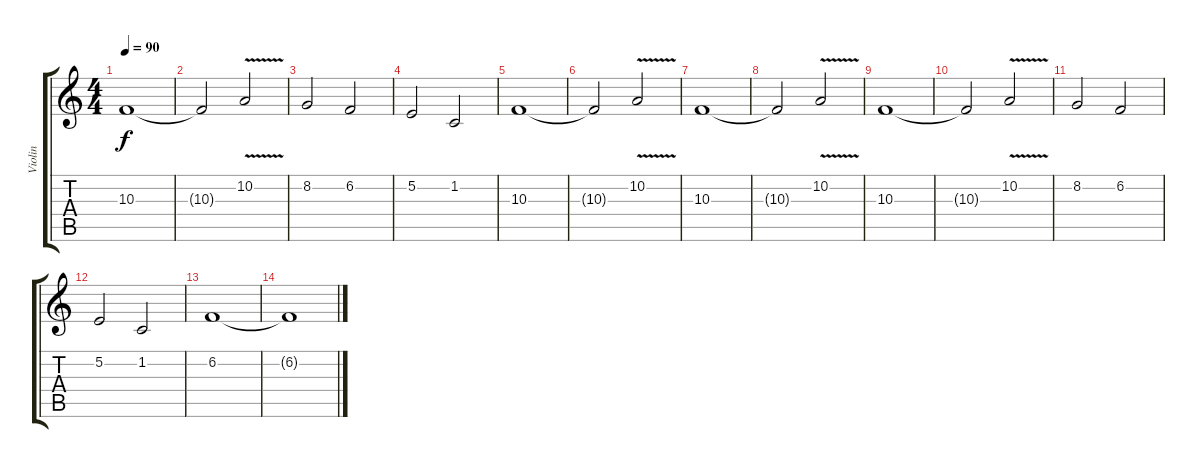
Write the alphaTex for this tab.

\track ("Violin" "Violin") {instrument violin}
\staff {score tabs}
\tuning (E4 B3 G3 D3 A2 E2) {hide}
\ts (4 4)
\tempo 90
\clef g2
\ks c
10.3.1{dy f} |
10.3{t}.2 10.2{v}.2 |
8.2.2 6.2.2 |
5.2.2 1.2.2 |
10.3.1 |
10.3{t}.2 10.2{v}.2 |
10.3.1 |
10.3{t}.2 10.2{v}.2 |
10.3.1 |
10.3{t}.2 10.2{v}.2 |
8.2.2 6.2.2 |
5.2.2 1.2.2 |
6.2.1 |
6.2{t}.1
